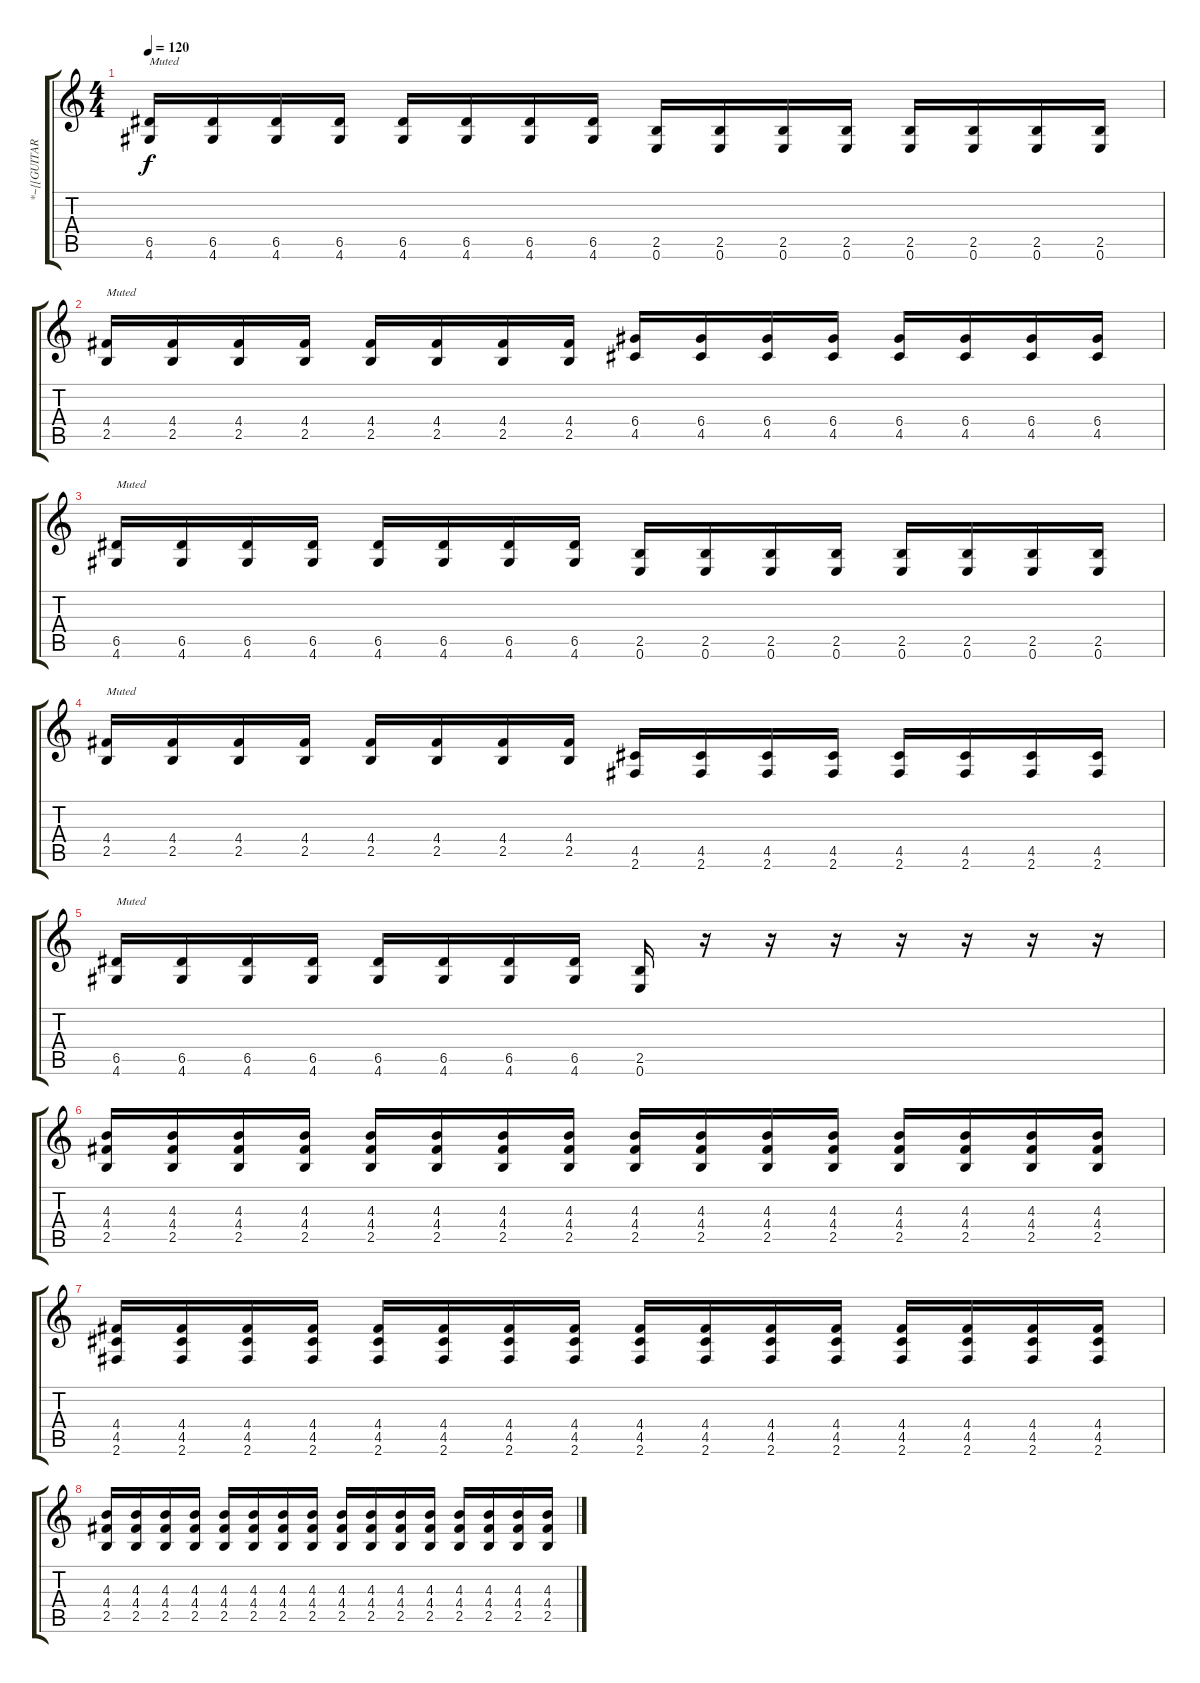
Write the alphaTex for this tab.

\track ("*~{[GUITAR - Tabbed by Peter B.]}~*" "*~{[GUITAR") {instrument distortionguitar}
\staff {score tabs}
\tuning (E4 B3 G3 D3 A2 E2) {hide}
\ts (4 4)
\tempo 120
\clef g2
\ks c
(6.5 4.6).16{txt "Muted" dy f} (6.5 4.6).16 (6.5 4.6).16 (6.5 4.6).16 (6.5 4.6).16 (6.5 4.6).16 (6.5 4.6).16 (6.5 4.6).16 (2.5 0.6).16 (2.5 0.6).16 (2.5 0.6).16 (2.5 0.6).16 (2.5 0.6).16 (2.5 0.6).16 (2.5 0.6).16 (2.5 0.6).16 |
(4.4 2.5).16{txt "Muted"} (4.4 2.5).16 (4.4 2.5).16 (4.4 2.5).16 (4.4 2.5).16 (4.4 2.5).16 (4.4 2.5).16 (4.4 2.5).16 (6.4 4.5).16 (6.4 4.5).16 (6.4 4.5).16 (6.4 4.5).16 (6.4 4.5).16 (6.4 4.5).16 (6.4 4.5).16 (6.4 4.5).16 |
(6.5 4.6).16{txt "Muted"} (6.5 4.6).16 (6.5 4.6).16 (6.5 4.6).16 (6.5 4.6).16 (6.5 4.6).16 (6.5 4.6).16 (6.5 4.6).16 (2.5 0.6).16 (2.5 0.6).16 (2.5 0.6).16 (2.5 0.6).16 (2.5 0.6).16 (2.5 0.6).16 (2.5 0.6).16 (2.5 0.6).16 |
(4.4 2.5).16{txt "Muted"} (4.4 2.5).16 (4.4 2.5).16 (4.4 2.5).16 (4.4 2.5).16 (4.4 2.5).16 (4.4 2.5).16 (4.4 2.5).16 (4.5 2.6).16 (4.5 2.6).16 (4.5 2.6).16 (4.5 2.6).16 (4.5 2.6).16 (4.5 2.6).16 (4.5 2.6).16 (4.5 2.6).16 |
(6.5 4.6).16{txt "Muted"} (6.5 4.6).16 (6.5 4.6).16 (6.5 4.6).16 (6.5 4.6).16 (6.5 4.6).16 (6.5 4.6).16 (6.5 4.6).16 (2.5 0.6).16 r.16 r.16 r.16 r.16 r.16 r.16 r.16 |
(4.3 4.4 2.5).16 (4.3 4.4 2.5).16 (4.3 4.4 2.5).16 (4.3 4.4 2.5).16 (4.3 4.4 2.5).16 (4.3 4.4 2.5).16 (4.3 4.4 2.5).16 (4.3 4.4 2.5).16 (4.3 4.4 2.5).16 (4.3 4.4 2.5).16 (4.3 4.4 2.5).16 (4.3 4.4 2.5).16 (4.3 4.4 2.5).16 (4.3 4.4 2.5).16 (4.3 4.4 2.5).16 (4.3 4.4 2.5).16 |
(4.4 4.5 2.6).16 (4.4 4.5 2.6).16 (4.4 4.5 2.6).16 (4.4 4.5 2.6).16 (4.4 4.5 2.6).16 (4.4 4.5 2.6).16 (4.4 4.5 2.6).16 (4.4 4.5 2.6).16 (4.4 4.5 2.6).16 (4.4 4.5 2.6).16 (4.4 4.5 2.6).16 (4.4 4.5 2.6).16 (4.4 4.5 2.6).16 (4.4 4.5 2.6).16 (4.4 4.5 2.6).16 (4.4 4.5 2.6).16 |
(4.3 4.4 2.5).16 (4.3 4.4 2.5).16 (4.3 4.4 2.5).16 (4.3 4.4 2.5).16 (4.3 4.4 2.5).16 (4.3 4.4 2.5).16 (4.3 4.4 2.5).16 (4.3 4.4 2.5).16 (4.3 4.4 2.5).16 (4.3 4.4 2.5).16 (4.3 4.4 2.5).16 (4.3 4.4 2.5).16 (4.3 4.4 2.5).16 (4.3 4.4 2.5).16 (4.3 4.4 2.5).16 (4.3 4.4 2.5).16
